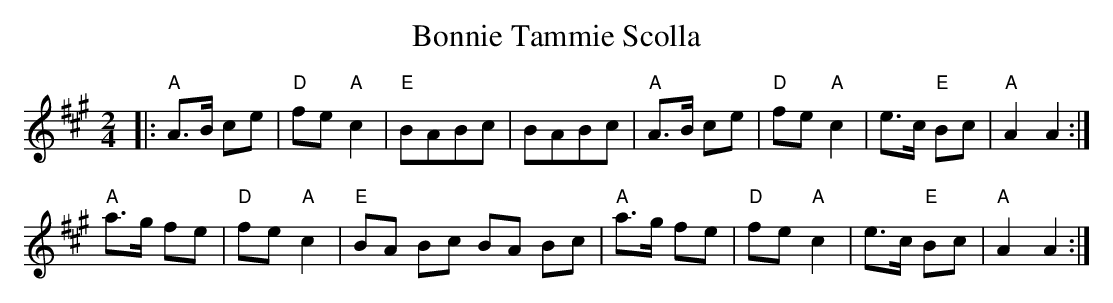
X:1
T: Bonnie Tammie Scolla
M: 2/4
L: 1/8
K: Amaj
|:"A"A>B ce|"D"fe "A"c2|"E"BABc|BABc|"A"A>B ce|"D"fe "A"c2|e>c "E"Bc|"A" A2 A2:|
"A"a>g fe|"D"fe "A"c2|"E"BA Bc BA Bc|"A"a>g fe|"D" fe "A"c2|e>c "E"Bc|"A" A2 A2:|
